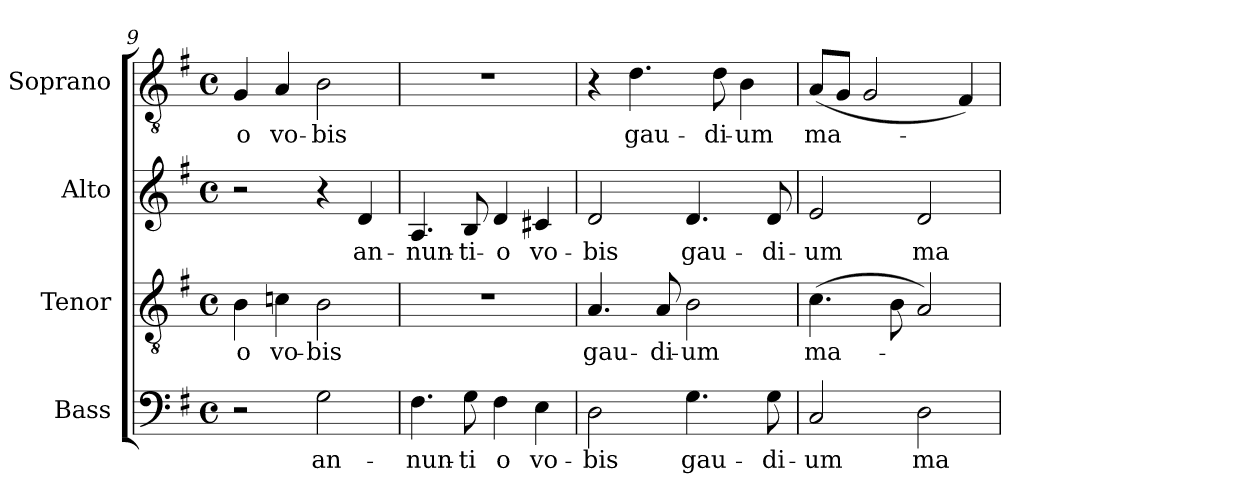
**kern	**text	**kern	**text	**kern	**text	**kern	**text
*part4	*part4	*part3	*part3	*part2	*part2	*part1	*part1
*staff4	*staff4	*staff3	*staff3	*staff2	*staff2	*staff1	*staff1
*I"Bass	*	*I"Tenor	*	*I"Alto	*	*I"Soprano	*
*I'Bass	*	*I'Tenor	*	*I'Alto	*	*I'Soprano	*
*clefF4	*	*clefGv2	*	*clefG2	*	*clefGv2	*
*	*	*ITrd7c12	*	*	*	*	*
*k[f#]	*	*k[f#]	*	*k[f#]	*	*k[f#]	*
*G:	*	*G:	*	*G:	*	*G:	*
*M4/4	*	*M4/4	*	*M4/4	*	*M4/4	*
*met(c)	*	*met(c)	*	*met(c)	*	*met(c)	*
=9	=9	=9	=9	=9	=9	=9	=9
!	!	!	!LO:LY:b:color=#000000	!	!	!	!
!	!	!	!	!	!	!	!LO:LY:b:color=#000000
2r	.	4BBi\	-o	2r	.	4Gi/	-o
!	!	!	!LO:LY:b:color=#000000	!	!	!	!
!	!	!	!	!	!	!	!LO:LY:b:color=#000000
.	.	4Cni\	vo-	.	.	4Ai/	vo-
!	!LO:LY:b:color=#000000	!	!	!	!	!	!
!	!	!	!LO:LY:b:color=#000000	!	!	!	!
!	!	!	!	!	!	!	!LO:LY:b:color=#000000
2Gi\	an-	2BBi\	-bis	4r	.	2Bi\	-bis
!	!	!	!	!	!LO:LY:b:color=#000000	!	!
.	.	.	.	4di/	an-	.	.
=10	=10	=10	=10	=10	=10	=10	=10
!	!LO:LY:b:color=#000000	!	!	!	!	!	!
!	!	!	!	!	!LO:LY:b:color=#000000	!	!
4.F#i\	-nun-	1r	.	4.Ai/	-nun-	1r	.
!	!LO:LY:b:color=#000000	!	!	!	!	!	!
!	!	!	!	!	!LO:LY:b:color=#000000	!	!
8Gi\	-ti	.	.	8Bi/	-ti-	.	.
!	!LO:LY:b:color=#000000	!	!	!	!	!	!
!	!	!	!	!	!LO:LY:b:color=#000000	!	!
4F#i\	o	.	.	4di/	-o	.	.
!	!LO:LY:b:color=#000000	!	!	!	!	!	!
!	!	!	!	!	!LO:LY:b:color=#000000	!	!
4Ei\	vo-	.	.	4c#Xi/	vo-	.	.
=11	=11	=11	=11	=11	=11	=11	=11
!	!LO:LY:b:color=#000000	!	!	!	!	!	!
!	!	!	!LO:LY:b:color=#000000	!	!	!	!
!	!	!	!	!	!LO:LY:b:color=#000000	!	!
2Di\	-bis	4.AAi/	gau-	2di/	-bis	4r	.
!	!	!	!	!	!	!	!LO:LY:b:color=#000000
.	.	.	.	.	.	4.di\	gau-
!	!	!	!LO:LY:b:color=#000000	!	!	!	!
.	.	8AAi/	-di-	.	.	.	.
!	!LO:LY:b:color=#000000	!	!	!	!	!	!
!	!	!	!LO:LY:b:color=#000000	!	!	!	!
!	!	!	!	!	!LO:LY:b:color=#000000	!	!
4.Gi\	gau-	2BBi\	-um	4.di/	gau-	.	.
!	!	!	!	!	!	!	!LO:LY:b:color=#000000
.	.	.	.	.	.	8di\	-di-
!	!	!	!	!	!	!	!LO:LY:b:color=#000000
.	.	.	.	.	.	4Bi\	-um
!	!LO:LY:b:color=#000000	!	!	!	!	!	!
!	!	!	!	!	!LO:LY:b:color=#000000	!	!
8Gi\	-di-	.	.	8di/	-di-	.	.
=12	=12	=12	=12	=12	=12	=12	=12
!	!LO:LY:b:color=#000000	!	!	!	!	!	!
!	!	!	!LO:LY:b:color=#000000	!	!	!	!
!	!	!	!	!	!LO:LY:b:color=#000000	!	!
!	!	!	!	!	!	!	!LO:LY:b:color=#000000
2Ci/	-um	(4.Ci\	ma-	2ei/	-um	(8Ai/L	ma-
.	.	.	.	.	.	8Gi/J	.
.	.	.	.	.	.	2Gi/	.
.	.	8BBi\	.	.	.	.	.
!	!LO:LY:b:color=#000000	!	!	!	!	!	!
!	!	!	!	!	!LO:LY:b:color=#000000	!	!
2Di\	ma-	2AAi/)	.	2di/	ma-	.	.
.	.	.	.	.	.	4F#i/)	.
=	=	=	=	=	=	=	=
*-	*-	*-	*-	*-	*-	*-	*-
